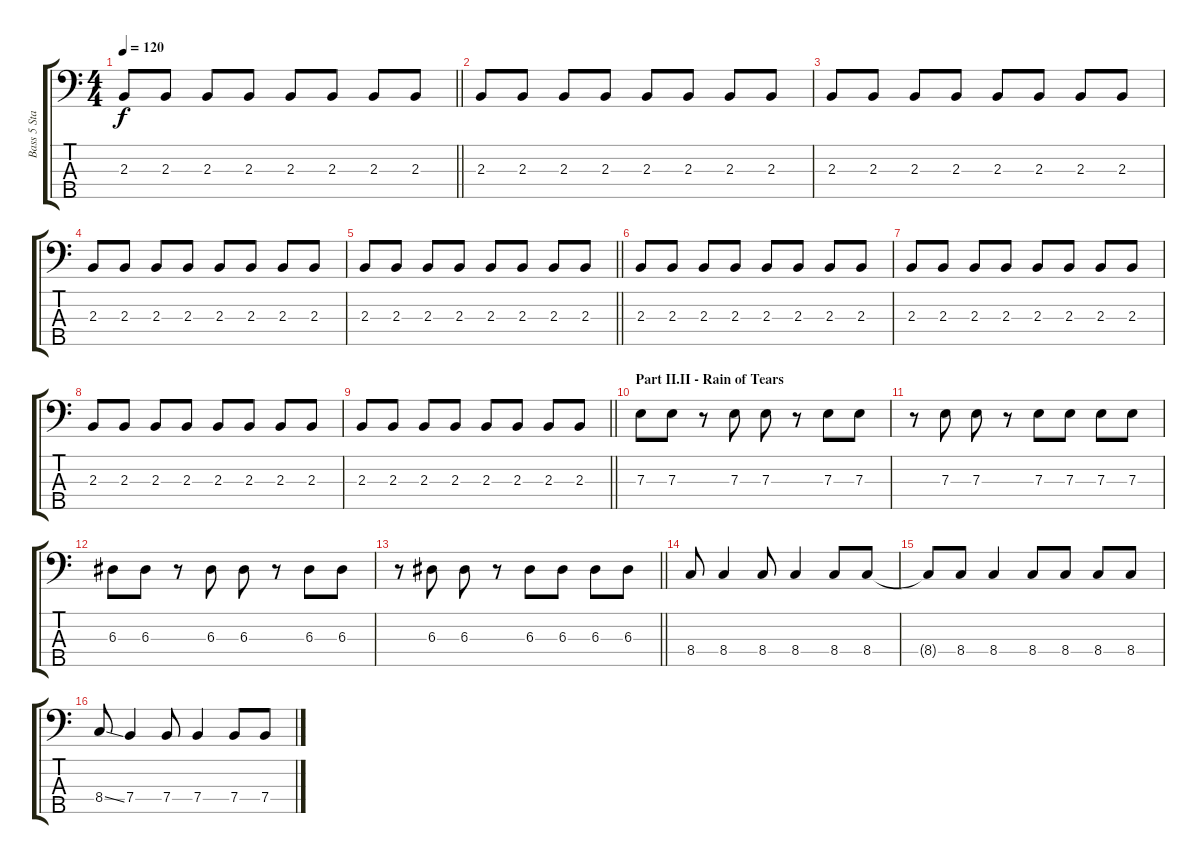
\track ("Bass 5 Standard" "Bass 5 Sta") {instrument electricbassfinger}
\staff {score tabs}
\tuning (G2 D2 A1 E1 B0) {hide}
\ts (4 4)
\tempo 120
\clef f4
\barLineRight lightlight
\ks c
2.3.8{dy f} 2.3.8 2.3.8 2.3.8 2.3.8 2.3.8 2.3.8 2.3.8 |
2.3.8 2.3.8 2.3.8 2.3.8 2.3.8 2.3.8 2.3.8 2.3.8 |
2.3.8 2.3.8 2.3.8 2.3.8 2.3.8 2.3.8 2.3.8 2.3.8 |
2.3.8 2.3.8 2.3.8 2.3.8 2.3.8 2.3.8 2.3.8 2.3.8 |
\barLineRight lightlight
2.3.8 2.3.8 2.3.8 2.3.8 2.3.8 2.3.8 2.3.8 2.3.8 |
2.3.8 2.3.8 2.3.8 2.3.8 2.3.8 2.3.8 2.3.8 2.3.8 |
2.3.8 2.3.8 2.3.8 2.3.8 2.3.8 2.3.8 2.3.8 2.3.8 |
2.3.8 2.3.8 2.3.8 2.3.8 2.3.8 2.3.8 2.3.8 2.3.8 |
\barLineRight lightlight
2.3.8 2.3.8 2.3.8 2.3.8 2.3.8 2.3.8 2.3.8 2.3.8 |
\section ("" "Part II.II - Rain of Tears")
7.3.8 7.3.8 r.8 7.3.8 7.3.8 r.8 7.3.8 7.3.8 |
r.8 7.3.8 7.3.8 r.8 7.3.8 7.3.8 7.3.8 7.3.8 |
6.3.8 6.3.8 r.8 6.3.8 6.3.8 r.8 6.3.8 6.3.8 |
\barLineRight lightlight
r.8 6.3.8 6.3.8 r.8 6.3.8 6.3.8 6.3.8 6.3.8 |
8.4.8 8.4.4 8.4.8 8.4.4 8.4.8 8.4.8 |
8.4{t}.8 8.4.8 8.4.4 8.4.8 8.4.8 8.4.8 8.4.8 |
8.4{ss}.8 7.4.4 7.4.8 7.4.4 7.4.8 7.4.8
